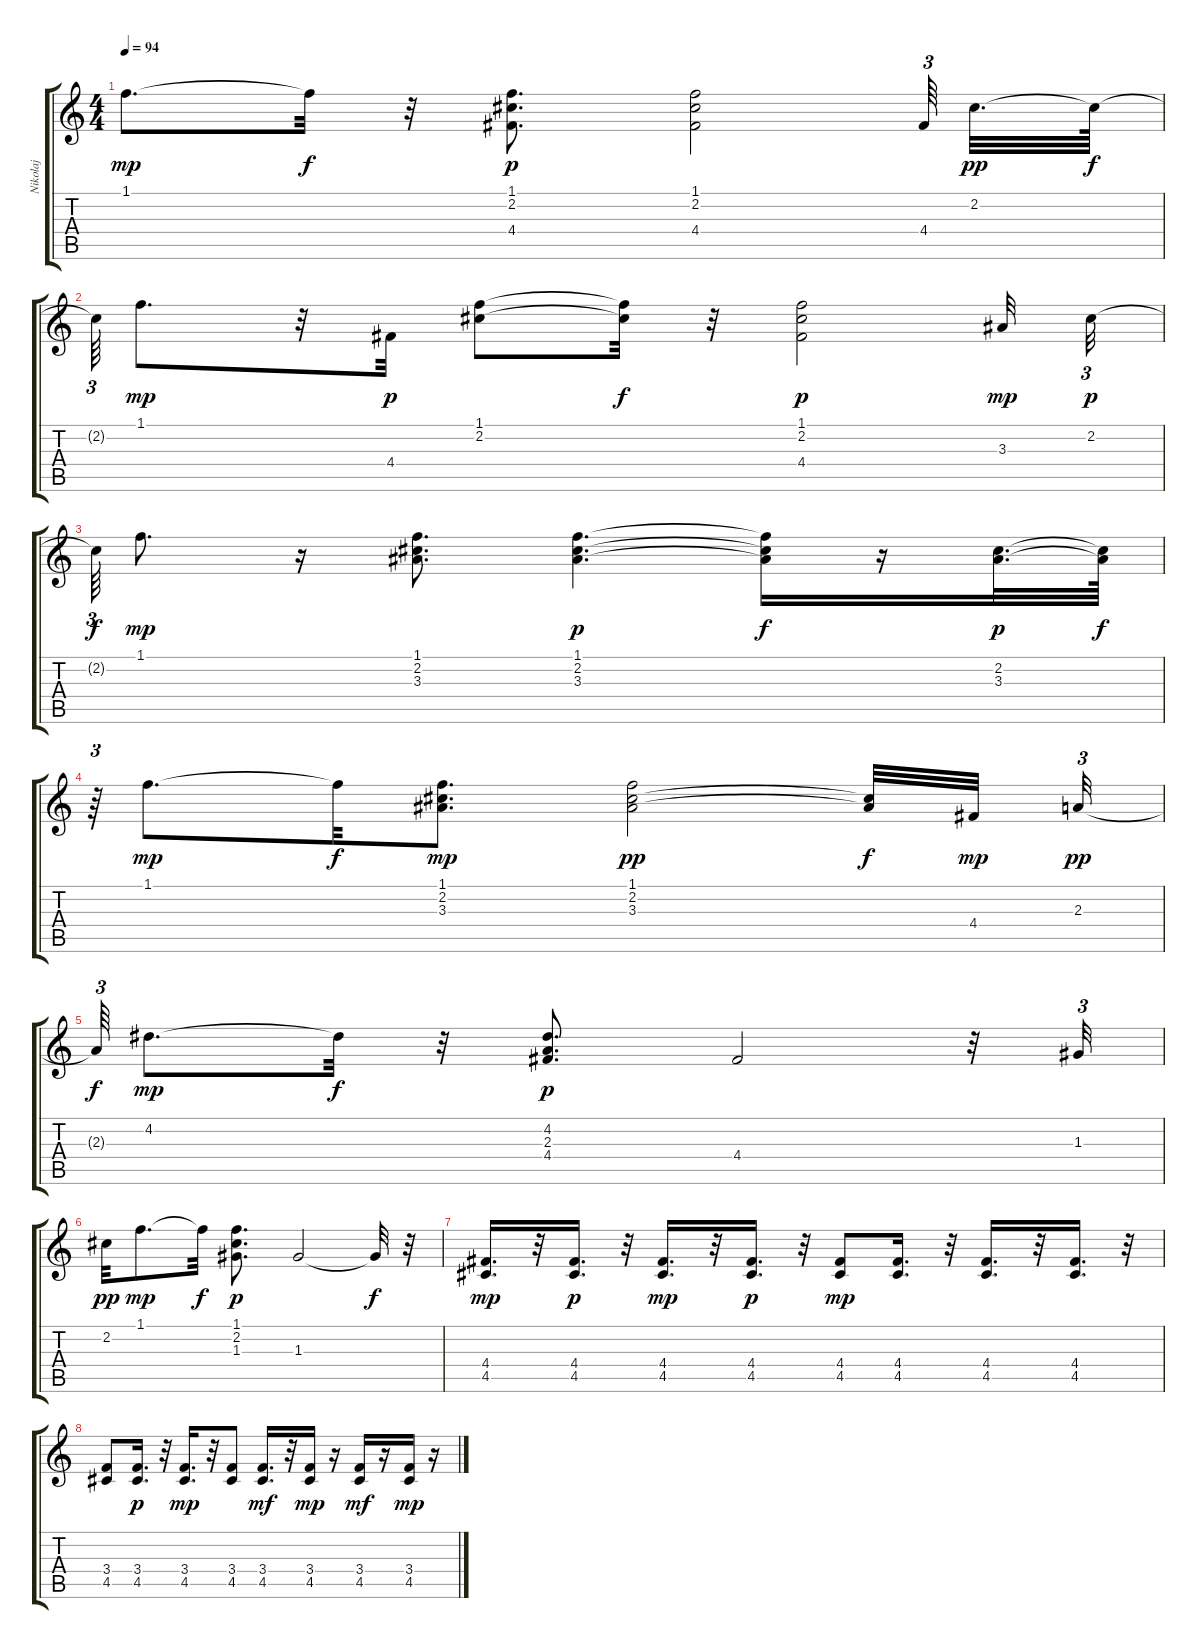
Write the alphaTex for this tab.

\track ("Nikolaj" "Nikolaj") {instrument acousticguitarsteel}
\staff {score tabs}
\tuning (E4 B3 G3 D3 A2 E2) {hide}
\ts (4 4)
\tempo 94
\clef g2
\ks c
1.1.8{d dy mp} 1.1{t}.32{dy f} r.32 (1.1 2.2 4.4).8{d dy p} (1.1 2.2 4.4).2 4.4.64{tu (3 2) beam splitsecondary} 2.2.32{d dy pp} 2.2{t}.64{dy f} |
2.2{t}.64{tu (3 2)} 1.1.8{d dy mp} r.32 4.4.32{dy p} (1.1 2.2).8 (1.1{t} 2.2{t}).32{dy f} r.32 (1.1 2.2 4.4).2{dy p} 3.3.32{dy mp} 2.2.32{tu (3 2) dy p} |
2.2{t}.64{tu (3 2) dy f} 1.1.8{d dy mp} r.16 (1.1 2.2 3.3).8{d} (1.1 2.2 3.3).4{d dy p} (1.1{t} 2.2{t} 3.3{t}).16{dy f} r.16 (2.2 3.3).32{d dy p} (2.2{t} 3.3{t}).64{dy f} |
r.64{tu (3 2)} 1.1.8{d dy mp} 1.1{t}.32{dy f} (1.1 2.2 3.3).8{d dy mp} (1.1 2.2 3.3).2{dy pp} (2.2{t} 3.3{t}).32{dy f} 4.4.32{dy mp beam splitsecondary} 2.3.32{tu (3 2) dy pp} |
2.3{t}.64{tu (3 2) dy f} 4.2.8{d dy mp} 4.2{t}.32{dy f} r.32 (4.2 2.3 4.4).8{d dy p} 4.4.2 r.32 1.3.32{tu (3 2)} |
2.2.32{dy pp} 1.1.8{d dy mp} 1.1{t}.32{dy f} (1.1 2.2 1.3).8{d dy p} 1.3.2 1.3{t}.32{dy f} r.32 |
(4.4 4.5).16{d dy mp} r.32 (4.4 4.5).16{d dy p} r.32 (4.4 4.5).16{d dy mp} r.32 (4.4 4.5).16{d dy p} r.32 (4.4 4.5).8{dy mp} (4.4 4.5).16{d} r.32 (4.4 4.5).16{d} r.32 (4.4 4.5).16{d} r.32 |
(3.4 4.5).8 (3.4 4.5).16{d dy p} r.32 (3.4 4.5).16{d dy mp} r.32 (3.4 4.5).8 (3.4 4.5).16{d dy mf} r.32 (3.4 4.5).16{dy mp} r.16 (3.4 4.5).16{dy mf} r.16 (3.4 4.5).16{dy mp} r.16
